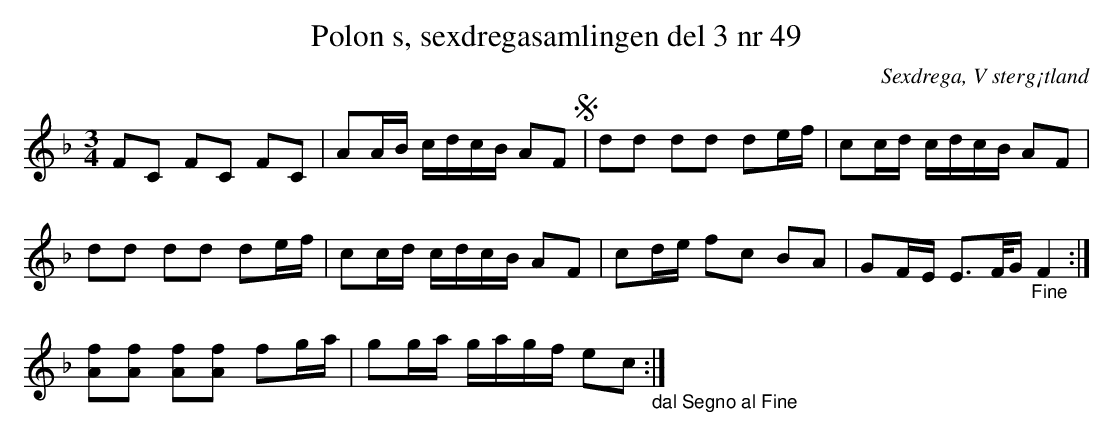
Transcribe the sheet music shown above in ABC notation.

X:1
T: Polon s, sexdregasamlingen del 3 nr 49
O:Sexdrega, V sterg¡tland
P:(AB)2.(DB)2
M: 3/4
L: 1/8
K:F
P:A
FC FC FC | AA/B/ c/d/c/B/ AF !segno! | \
P:B
dd dd de/f/ | cc/d/ c/d/c/B/ AF |
dd dd de/f/ | cc/d/ c/d/c/B/ AF | cd/e/ fc BA | GF/E/ E>F/G/2 "_Fine" F2 :|
P:D
[Af][Af] [Af][Af] fg/a/ | gg/a/ g/a/g/f/ ec "_dal Segno al Fine" :|
